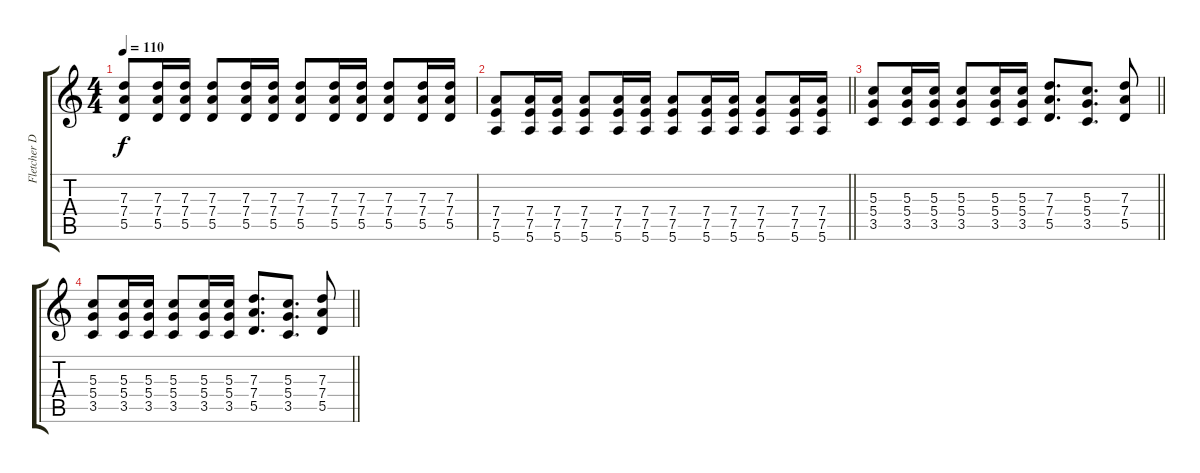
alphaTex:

\track ("Fletcher Dragge" "Fletcher D") {instrument distortionguitar}
\staff {score tabs}
\tuning (E4 B3 G3 D3 A2 E2) {hide}
\ts (4 4)
\tempo 110
\clef g2
\ks c
(7.3 7.4 5.5).8{dy f} (7.3 7.4 5.5).16 (7.3 7.4 5.5).16 (7.3 7.4 5.5).8 (7.3 7.4 5.5).16 (7.3 7.4 5.5).16 (7.3 7.4 5.5).8 (7.3 7.4 5.5).16 (7.3 7.4 5.5).16 (7.3 7.4 5.5).8 (7.3 7.4 5.5).16 (7.3 7.4 5.5).16 |
\barLineRight lightlight
(7.4 7.5 5.6).8 (7.4 7.5 5.6).16 (7.4 7.5 5.6).16 (7.4 7.5 5.6).8 (7.4 7.5 5.6).16 (7.4 7.5 5.6).16 (7.4 7.5 5.6).8 (7.4 7.5 5.6).16 (7.4 7.5 5.6).16 (7.4 7.5 5.6).8 (7.4 7.5 5.6).16 (7.4 7.5 5.6).16 |
\barLineRight lightlight
(5.3 5.4 3.5).8 (5.3 5.4 3.5).16 (5.3 5.4 3.5).16 (5.3 5.4 3.5).8 (5.3 5.4 3.5).16 (5.3 5.4 3.5).16 (7.3 7.4 5.5).8{d} (5.3 5.4 3.5).8{d} (7.3 7.4 5.5).8 |
\barLineRight lightlight
(5.3 5.4 3.5).8 (5.3 5.4 3.5).16 (5.3 5.4 3.5).16 (5.3 5.4 3.5).8 (5.3 5.4 3.5).16 (5.3 5.4 3.5).16 (7.3 7.4 5.5).8{d} (5.3 5.4 3.5).8{d} (7.3 7.4 5.5).8
